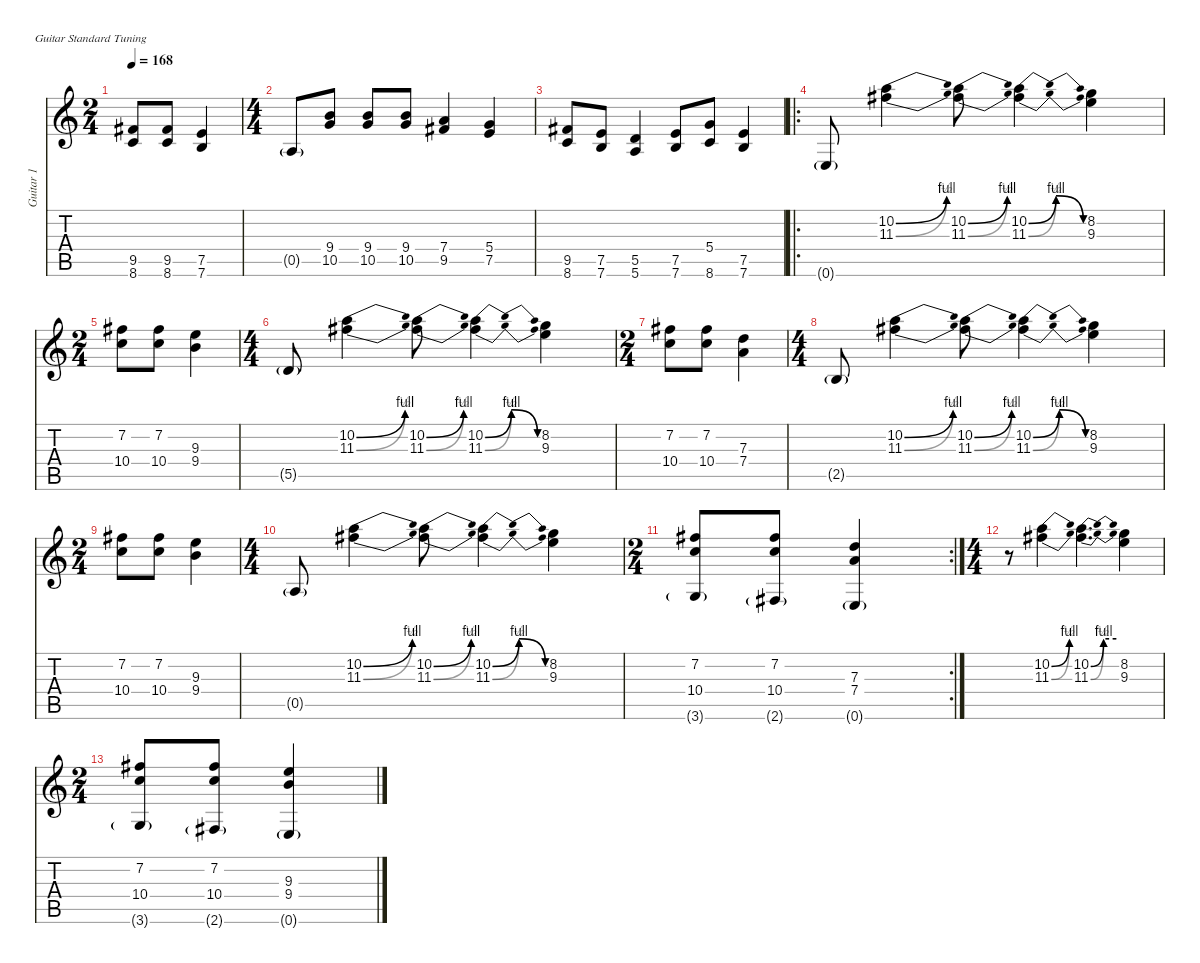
\defaultSystemsLayout 4
\hideDynamics
\bracketExtendMode nobrackets
\firstSystemTrackNameMode fullname
\otherSystemsTrackNameOrientation horizontal
\track ("Guitar 1" "dist.guit.") {instrument distortionguitar}
\staff {score tabs}
\tuning (E4 B3 G3 D3 A2 E2)
\ts (2 4)
\beaming (8 2 2)
\tempo 168
\clef g2
\ks c
(9.5{acc #} 8.6).8{dy f beam Up} (9.5{acc #} 8.6).8{beam Up} (7.5 7.6).4{beam Up} |
\ts (4 4)
\beaming (8 2 2 2 2)
0.5{g}.8{dy mf beam Up} (9.4 10.5).8{dy f beam Up} (9.4 10.5).8{beam Up} (9.4 10.5).8{beam Up} (7.4 9.5{acc #}).4{beam Up} (5.4 7.5).4{beam Up} |
(9.5{acc #} 8.6).8{beam Up} (7.5 7.6).8{beam Up} (5.5 5.6).4{beam Up} (7.5 7.6).8{beam Up} (5.4 8.6).8{beam Up} (7.5 7.6).4{beam Up} |
\ro
0.6{g}.8{dy mf beam Up} (10.2{be (bend 0 0 30 4)} 11.3{be (bend 0 0 30 2) acc #}).4{dy f beam Down} (10.2{be (bend 0 0 30 4)} 11.3{be (bend 0 0 30 2) acc #}).8{beam Down} (10.2{be (bendrelease 0 0 15 4 30 4 45 0)} 11.3{be (bendrelease 0 0 15 2 30 2 45 0) acc #}).4{beam Down} (8.2 9.3).4{beam Down} |
\ts (2 4)
\beaming (8 2 2)
(7.2{acc #} 10.4).8{beam Down} (7.2{acc #} 10.4).8{beam Down} (9.3 9.4).4{beam Down} |
\ts (4 4)
\beaming (8 2 2 2 2)
5.5{g}.8{dy mf beam Up} (10.2{be (bend 0 0 30 4)} 11.3{be (bend 0 0 30 2) acc #}).4{dy f beam Down} (10.2{be (bend 0 0 30 4)} 11.3{be (bend 0 0 30 2) acc #}).8{beam Down} (10.2{be (bendrelease 0 0 15 4 30 4 45 0)} 11.3{be (bendrelease 0 0 15 2 30 2 45 0) acc #}).4{beam Down} (8.2 9.3).4{beam Down} |
\ts (2 4)
\beaming (8 2 2)
(7.2{acc #} 10.4).8{beam Down} (7.2{acc #} 10.4).8{beam Down} (7.3 7.4).4{beam Down} |
\ts (4 4)
\beaming (8 2 2 2 2)
2.5{g}.8{dy mf beam Up} (10.2{be (bend 0 0 30 4)} 11.3{be (bend 0 0 30 2) acc #}).4{dy f beam Down} (10.2{be (bend 0 0 30 4)} 11.3{be (bend 0 0 30 2) acc #}).8{beam Down} (10.2{be (bendrelease 0 0 15 4 30 4 45 0)} 11.3{be (bendrelease 0 0 15 2 30 2 45 0) acc #}).4{beam Down} (8.2 9.3).4{beam Down} |
\ts (2 4)
\beaming (8 2 2)
(7.2{acc #} 10.4).8{beam Down} (7.2{acc #} 10.4).8{beam Down} (9.3 9.4).4{beam Down} |
\ts (4 4)
\beaming (8 2 2 2 2)
0.5{g}.8{dy mf beam Up} (10.2{be (bend 0 0 30 4)} 11.3{be (bend 0 0 30 2) acc #}).4{dy f beam Down} (10.2{be (bend 0 0 30 4)} 11.3{be (bend 0 0 30 2) acc #}).8{beam Down} (10.2{be (bendrelease 0 0 15 4 30 4 45 0)} 11.3{be (bendrelease 0 0 15 2 30 2 45 0) acc #}).4{beam Down} (8.2 9.3).4{beam Down} |
\rc 2
\ts (2 4)
\beaming (8 2 2)
(7.2{acc #} 10.4 3.6{g}).8{beam Up} (7.2{acc #} 10.4 2.6{g acc #}).8{beam Up} (7.3 7.4 0.6{g}).4{beam Up} |
\ts (4 4)
\beaming (8 2 2 2 2)
r.8{beam Down} (10.2{be (bend 0 0 30 4)} 11.3{be (bend 0 0 30 2) acc #}).4{beam Down} (10.2{be (bendrelease 0 0 11.0000004 4 42.999998399999996 4 25.0000008 0)} 11.3{be (bendrelease 0 0 9.999999599999999 2 42 2 25.0000008 0) acc #}).4{d beam Down} (8.2 9.3).4{beam Down} |
\ts (2 4)
\beaming (8 2 2)
(7.2{acc #} 10.4 3.6{g}).8{beam Up} (7.2{acc #} 10.4 2.6{g acc #}).8{beam Up} (9.3 9.4 0.6{g}).4{beam Up}
